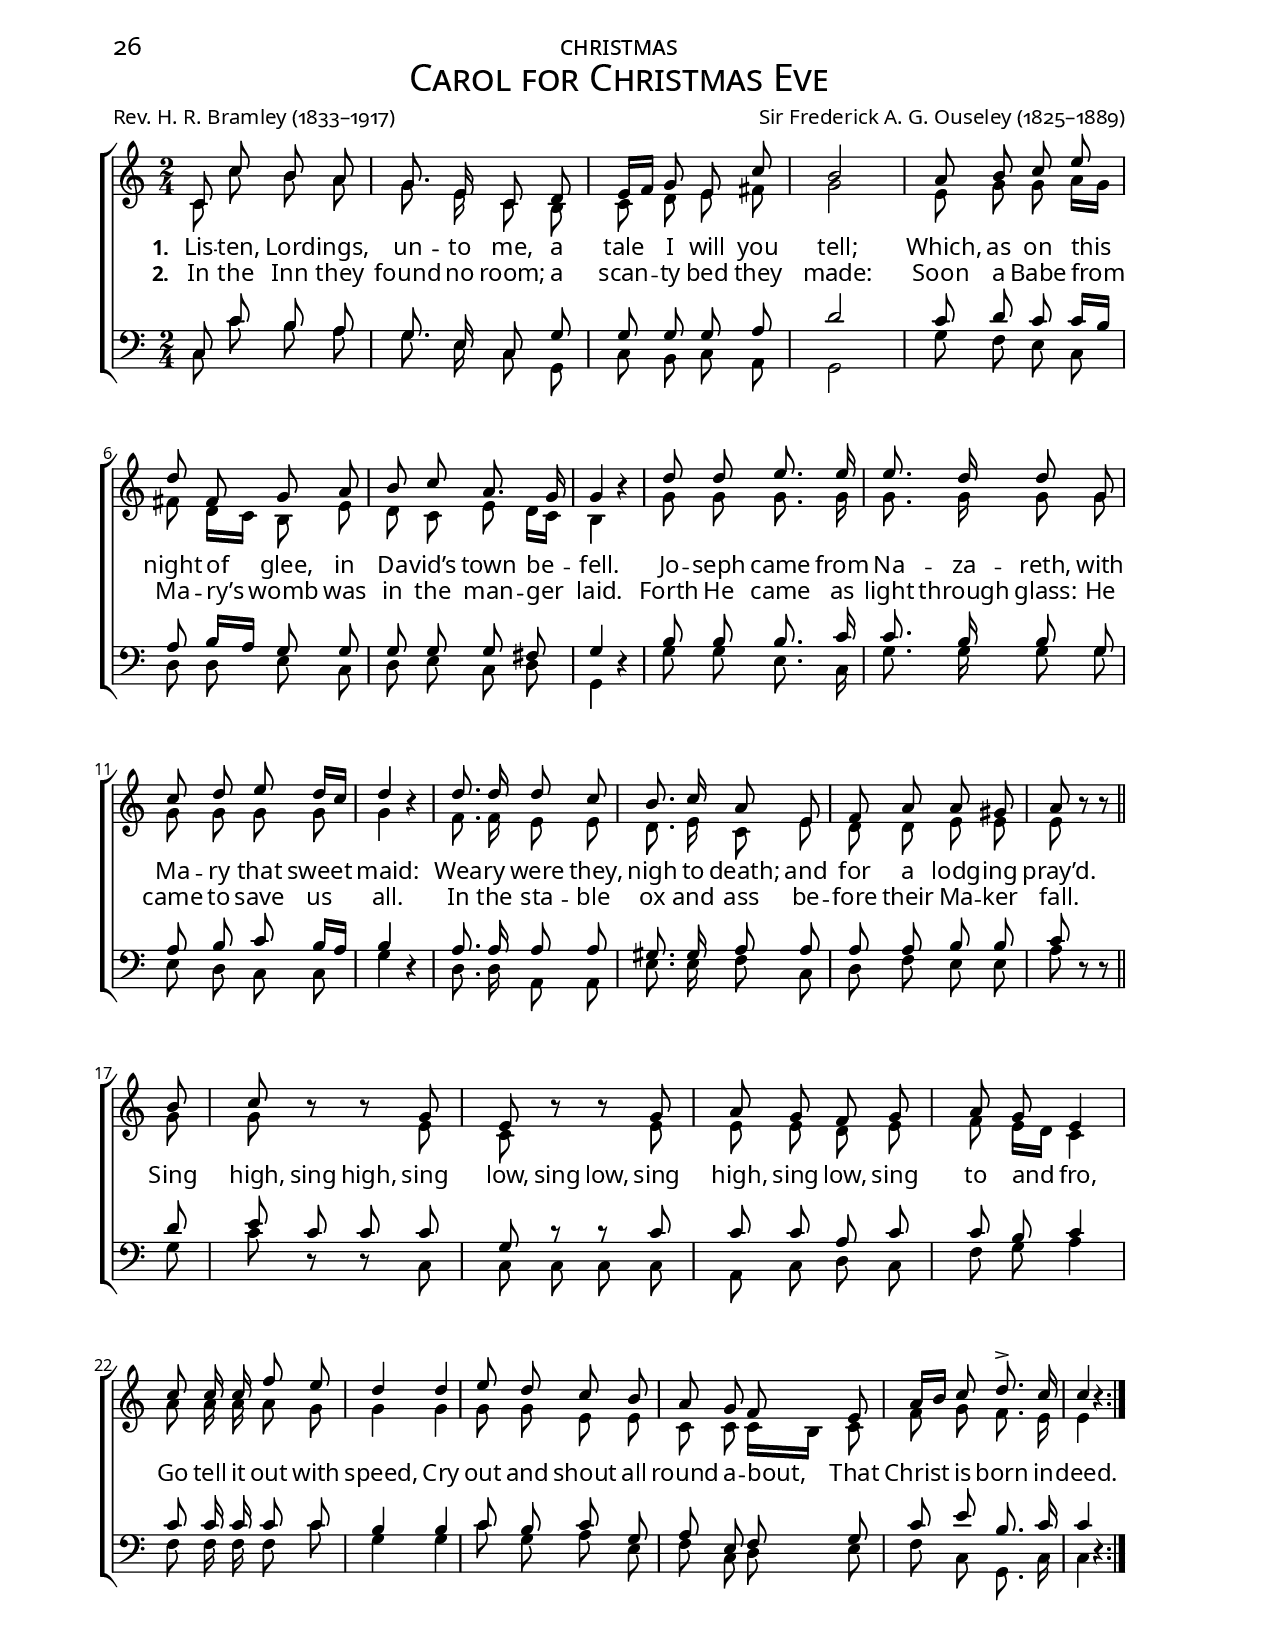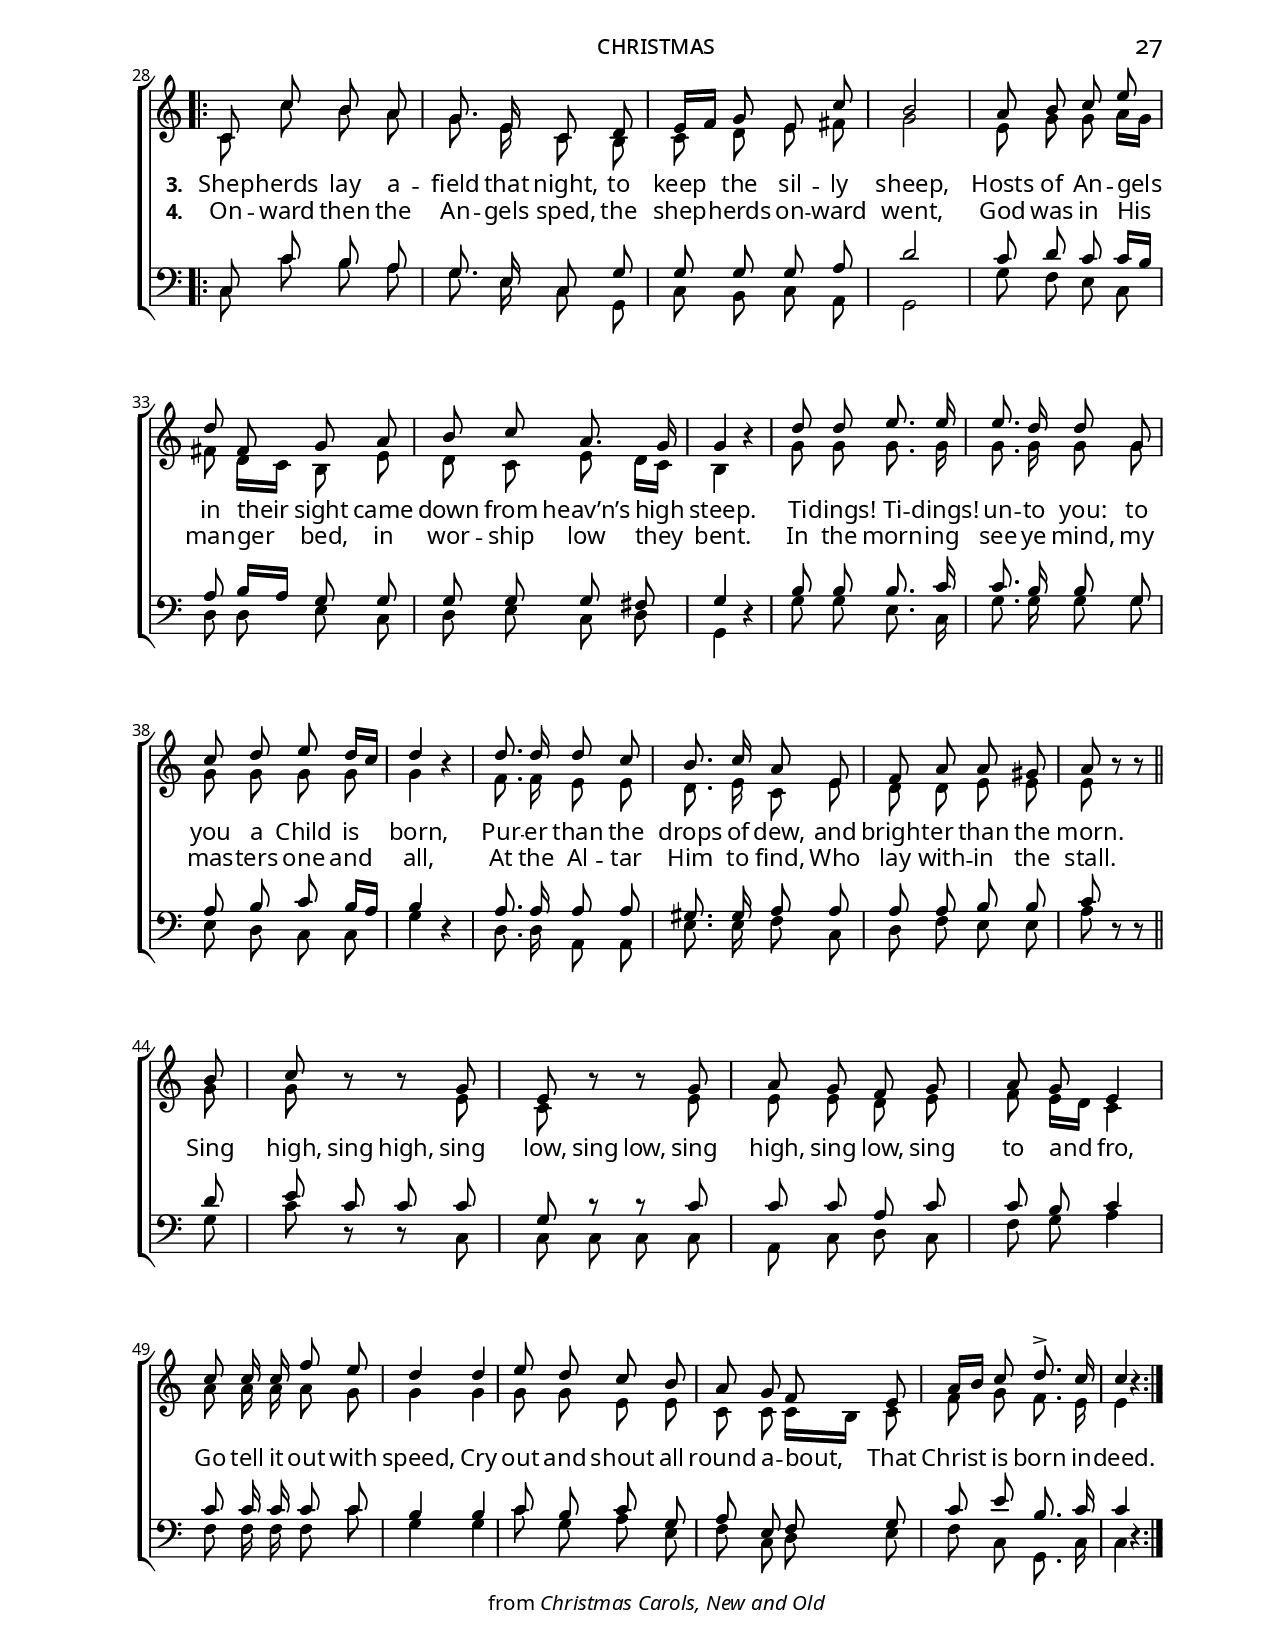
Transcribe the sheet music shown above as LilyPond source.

\version "2.14.2"
\include "util.ly"
\header {
  title = \markup{\override #'(font-name . "Garamond Premr Pro Smbd Subh"){ \abs-fontsize #18 \smallCapsOldStyle"Carol for Christmas Eve"}}
  poet = \markup\oldStyleNum"Rev. H. R. Bramley (1833–1917)"
  composer = \markup\oldStyleNum"Sir Frederick A. G. Ouseley (1825–1889)"
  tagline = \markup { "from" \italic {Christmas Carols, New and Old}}
}
\paper {
  %print-all-headers = ##t
  paper-height = 11\in
  paper-width = 8.5\in
  indent = 0\in
  %system-system-spacing = #'((basic-distance . 10) (padding . 0))
  %system-system-spacing =
  %  #'((basic-distance . 0)
  %     (minimum-distance . 0)
  %     (padding . -5)
  %     (stretchability . 100))
  ragged-last-bottom = ##f
  ragged-bottom = ##f
  two-sided = ##t
  inner-margin = 1\in
  outer-margin = 0.75\in
  top-margin = 0.26\in
  bottom-margin = 0.25\in
  first-page-number = #026
  print-first-page-number = ##t
  headerLine = \markup{ \smallCapsOldStyle"christmas"}
  oddHeaderMarkup = \markup\fill-line{
     \abs-fontsize #12.5
     \combine 
        \fill-line{"" \on-the-fly #print-page-number-check-first
        \oldStylePageNum""
        }
        \fill-line{\headerLine}
  }
  evenHeaderMarkup = \markup {
     \abs-fontsize #12.5
     \combine
        \on-the-fly #print-page-number-check-first
        \oldStylePageNum""
        \fill-line{\headerLine}
  }
}
#(set-global-staff-size 18) \paper{ #(define fonts (make-pango-font-tree "Garamond Premr Pro" "Garamond Premr Pro" "Garamond Premr Pro" (/ 18 20))) }
global = {
  \key c \major
  \time 2/4
  \autoBeamOff
}

sopMusic = \relative c' {
  \repeat volta 2 {
    c8 c' b a |
    g8. e16 c8 d |
    e16[ f] g8 e c' |
    b2 |
    a8 b c e | 
    
    d fis, g a |
    b c a8. g16 |
    g4 b\rest |
    d8 d e8. e16 |
    e8. d16 d8 g, | 
    
    c d e d16[ c] |
    d4 b\rest |
    d8. d16 d8 c |
    b8. c16 a8 e |
    f a a gis | 
    
    \partial 4. a b\rest b\rest \bar "||" \break
    \partial 8 b |
    c b\rest b\rest g |
    e b'\rest b\rest g |
    a g f g |
    a g e4 | \break
    
    c'8 c16 c f8 e |
    d4 d |
    e8 d c b |
    a g f e |
    a16[ b] c8 d8.-> c16 |
    c4 b\rest \break
  }
}
sopWords = \lyricmode {
  
}

altoMusic = \relative c' {
  c8 c' b a |
  g8. e16 c8 b |
  c d e fis |
  g2 |
  e8 g g a16[ g] |
  
  fis8 d16[ c] b8 e |
  d c e d16[ c] |
  b4 s |
  g'8 g g8. g16 |
  g8. g16 g8 g |
  
  g g g g |
  g4 s |
  f8. f16 e8 e |
  d8. e16 c8 e |
  d d e e |
  
  e s s g |
  g s s e |
  c s s e |
  e e d e |
  f e16[ d] c4 |
  
  a'8 a16 a a8 g |
  g4 g |
  g8 g e e |
  c c c16[ b] c8 |
  f g f8. e16 |
  e4 s
}
altoWords = \lyricmode {
  \dropLyricsVII
  \set stanza = #"1. "
  Lis -- ten, Lord -- ings, un -- to me, a tale I will you tell;
  Which, as on this night of glee, in Da -- vid’s town be -- fell.
  Jo -- seph came from Na -- za -- reth, with Ma -- ry that sweet maid:
  Wea -- ry were they, nigh to death; and for a lodg -- ing pray’d.
  
  \set associatedVoice = "tenors"
  Sing high, sing high,
  \set associatedVoice = "basses" sing low,
  sing low, sing high, sing low,
  \unset associatedVoice
  sing to and fro,
  Go tell it out with speed, Cry out and shout all round a -- bout,
  That Christ is born in -- deed.
  
  
  \set stanza = #"3. "
  Shep -- herds lay a -- field that night, to keep the sil -- ly sheep,
  Hosts of An -- gels in their sight came down from heav’n’s high steep.
  Ti -- dings! Ti -- dings! un -- to you: to you a Child is born,
  Pur -- er than the drops of dew, and bright -- er than the morn.
  
  \set associatedVoice = "tenors"
  Sing high, sing high,
  \set associatedVoice = "basses" sing low,
  sing low, sing high, sing low,
  \unset associatedVoice
  sing to and fro,
  Go tell it out with speed, Cry out and shout all round a -- bout,
  That Christ is born in -- deed.
}
altoWordsII = \lyricmode {
  \dropLyricsVII
%\markup\italic
  \set stanza = #"2. "
  In the Inn they found no room; a scan  -- ty bed they made:
  Soon a Babe from Ma -- ry’s womb was in the man -- ger laid.
  Forth He came as light through glass: He came to save us all.
  In the sta -- ble ox and ass be -- fore their Ma -- ker fall.
  
  \repeat unfold 32 \skip1
  
  \set stanza = #"4. "
  On -- ward then the An -- gels sped, the shep -- herds on -- ward went,
  God was in His man -- ger bed, in wor -- ship low they bent.
  In the morn -- ing see ye mind, my mas -- ters one and all,
  At the Al -- tar Him to find, Who lay with -- in the stall.
}
altoWordsIII = \lyricmode {
}
altoWordsIV = \lyricmode {
}
altoWordsV = \lyricmode {
  \set stanza = #"5. "
  \set ignoreMelismata = ##t
}
altoWordsVI = \lyricmode {
  \set stanza = #"6. "
  \set ignoreMelismata = ##t
}
tenorMusic = \relative c {
  c8 c' b a |
  g8. e16 c8 g' |
  g g g a |
  d2 |
  c8 d c c16[ b] |
  
  a8 b16[ a] g8 g |
  g g g fis |
  g4 s |
  b8 b b8. c16 |
  c8. b16 b8 g |
  
  a b c b16[ a] |
  b4 s |
  a8. a16 a8 a |
  gis8. gis16 a8 a |
  a a b b |
  
  c8 s s d |
  e c c c |
  g c\rest c\rest c |
  c c a c |
  c b c4 |
  
  c8 c16 c c8 c |
  b4 b |
  c8 b c g |
  a e f g |
  c e b8. c16 |
  c4 s
}
tenorWords = \lyricmode {
}
tenorWordsBass = \lyricmode {
}

bassMusic = \relative c {
  c8 c' b a |
  g8. e16 c8 g |
  c b c a |
  g2 |
  g'8 f e c |
  
  d d e c |
  d e c d |
  g,4 d'\rest |
  g8 g e8. c16 |
  g'8. g16 g8 g |
  
  e d c c |
  g'4 d\rest |
  d8. d16 a8 a |
  e'8. e16 f8 c |
  d f e e |
  
  a d,\rest d\rest g |
  c d,\rest d\rest c |
  c c c c |
  a c d c |
  f g a4 |
  
  f8 f16 f f8 c' |
  g4 g |
  c8 g a e |
  f c d e |
  f c g8. c16 c4 d\rest
}
bassWords = \lyricmode {

}

pianoRH = \relative c' {
  
}
pianoLH = \relative c' {
  
}

\score {
  <<
   \new ChoirStaff <<
%    \new Lyrics = sopranos \with { \override VerticalAxisGroup #'nonstaff-relatedstaff-spacing = #'((basic-distance . 1)) }
    \new Staff = women <<
      \new Voice = "sopranos" { \voiceOne << \global \repeat unfold 2 \sopMusic >> }
      \new Voice = "altos" { \voiceTwo << \global \repeat unfold 2 \altoMusic >> }
    >>
   \new Staff = men <<
      \clef bass
      \new Voice = "tenors" { \voiceOne << \global \repeat unfold 2 \tenorMusic >> }
      \new Voice = "basses" { \voiceTwo << \global \repeat unfold 2 \bassMusic >> }
    >>
    \new Lyrics \with { alignAboveContext = #"women" \override VerticalAxisGroup #'nonstaff-relatedstaff-spacing = #'((basic-distance . 1))} \lyricsto "sopranos" \sopWords
     \new Lyrics = "altosVI"  \with { alignBelowContext = #"women" \override VerticalAxisGroup #'nonstaff-relatedstaff-spacing = #'((basic-distance . 1))} \lyricsto "altos" \altoWordsVI
    \new Lyrics = "altosV"  \with { alignBelowContext = #"women" \override VerticalAxisGroup #'nonstaff-relatedstaff-spacing = #'((basic-distance . 1))} \lyricsto "altos" \altoWordsV
    \new Lyrics = "altosIV"  \with { alignBelowContext = #"women" \override VerticalAxisGroup #'nonstaff-relatedstaff-spacing = #'((basic-distance . 1))} \lyricsto "altos" \altoWordsIV
    \new Lyrics = "altosIII"  \with { alignBelowContext = #"women" \override VerticalAxisGroup #'nonstaff-relatedstaff-spacing = #'((basic-distance . 1))} \lyricsto "altos" \altoWordsIII
    \new Lyrics = "altosII"  \with { alignBelowContext = #"women" \override VerticalAxisGroup #'nonstaff-relatedstaff-spacing = #'((basic-distance . 1))} \lyricsto "altos" \altoWordsII
    \new Lyrics = "altos"  \with { alignBelowContext = #"women" \override VerticalAxisGroup #'nonstaff-relatedstaff-spacing = #'((basic-distance . 1))} \lyricsto "altos" \altoWords
%    \new Lyrics \with { alignAboveContext = #"men" \override VerticalAxisGroup #'nonstaff-relatedstaff-spacing = #'((basic-distance . 1)) } \lyricsto "tenors" \tenorWords
    \new Lyrics \with { alignBelowContext = #"men" \override VerticalAxisGroup #'nonstaff-relatedstaff-spacing = #'((basic-distance . 1)) } \lyricsto "basses" \bassWords
  >>
%    \new PianoStaff << \new Staff { \new Voice { \pianoRH } } \new Staff { \clef "bass" \pianoLH } >>
  >>
  \layout {
  \context {
    \Lyrics
    \override LyricText #'font-size = #1.3
  }
    \context {
      \Score
      \override SpacingSpanner #'base-shortest-duration = #(ly:make-moment 1 2)
      \override SpacingSpanner #'common-shortest-duration = #(ly:make-moment 1 2)
    }
    \context {
      % Remove all empty staves
      % \Staff \RemoveEmptyStaves \override VerticalAxisGroup #'remove-first = ##t
    }
    \context {
      \Lyrics
      \override LyricText #'X-offset = #center-on-word
    }
  }
}

